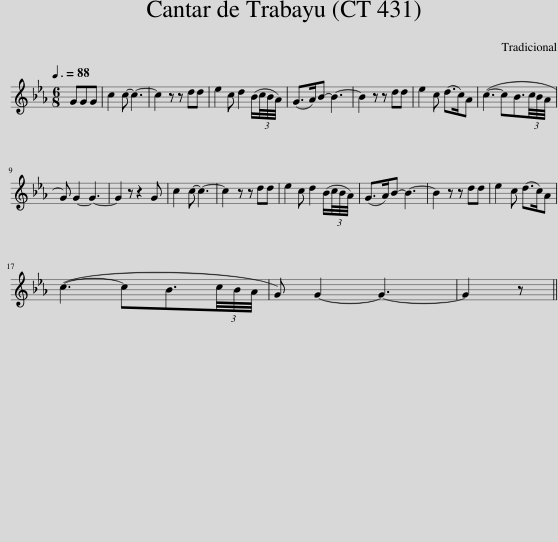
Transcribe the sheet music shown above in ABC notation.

X:1
L:1/8
Q:3/8=88
M:6/8
I:linebreak $
K:Cmin
V:1 treble
V:1
 GGG | c2 c- c3- | c2 z z dd | e2 c d2 (B/(3c/4B/4A/4) | (G>A)B- B3- | %5
 B2 z z dd | e2 c (d>c)A | (c3- cB3/2(3c/4B/4A/4 |$ G) G2- G3- | G2 z z2 G | %10
 c2 c- c3- | c2 z z dd | e2 c d2 (B/(3c/4B/4A/4) | (G>A)B- B3- | B2 z z dd | %15
 e2 c (d>c)A |$ (c3- cB3/2(3c/4B/4A/4 | G) G2- G3- | G2 z || %19
